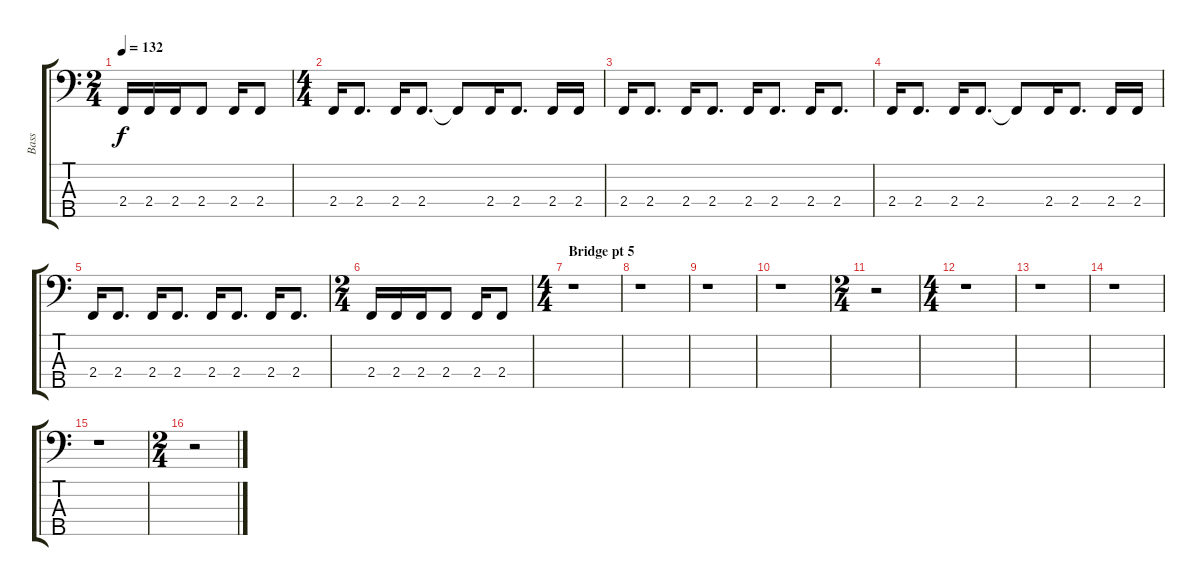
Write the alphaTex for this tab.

\track ("Bass" "Bass") {instrument electricbasspick}
\staff {score tabs}
\tuning (Gb2 Db2 Ab1 Eb1 Ab0) {hide}
\ts (2 4)
\tempo 132
\clef f4
\ks c
2.4.16{dy f} 2.4.16 2.4.16 2.4.8 2.4.16 2.4.8 |
\ts (4 4)
2.4.16 2.4.8{d} 2.4.16 2.4.8{d} 2.4{t}.8 2.4.16 2.4.8{d} 2.4.16 2.4.16 |
2.4.16 2.4.8{d} 2.4.16 2.4.8{d} 2.4.16 2.4.8{d} 2.4.16 2.4.8{d} |
2.4.16 2.4.8{d} 2.4.16 2.4.8{d} 2.4{t}.8 2.4.16 2.4.8{d} 2.4.16 2.4.16 |
2.4.16 2.4.8{d} 2.4.16 2.4.8{d} 2.4.16 2.4.8{d} 2.4.16 2.4.8{d} |
\ts (2 4)
2.4.16 2.4.16 2.4.16 2.4.8 2.4.16 2.4.8 |
\ts (4 4)
\section ("" "Bridge pt 5")
r.1 |
r.1 |
r.1 |
r.1 |
\ts (2 4)
r.2 |
\ts (4 4)
r.1 |
r.1 |
r.1 |
r.1 |
\ts (2 4)
r.2
